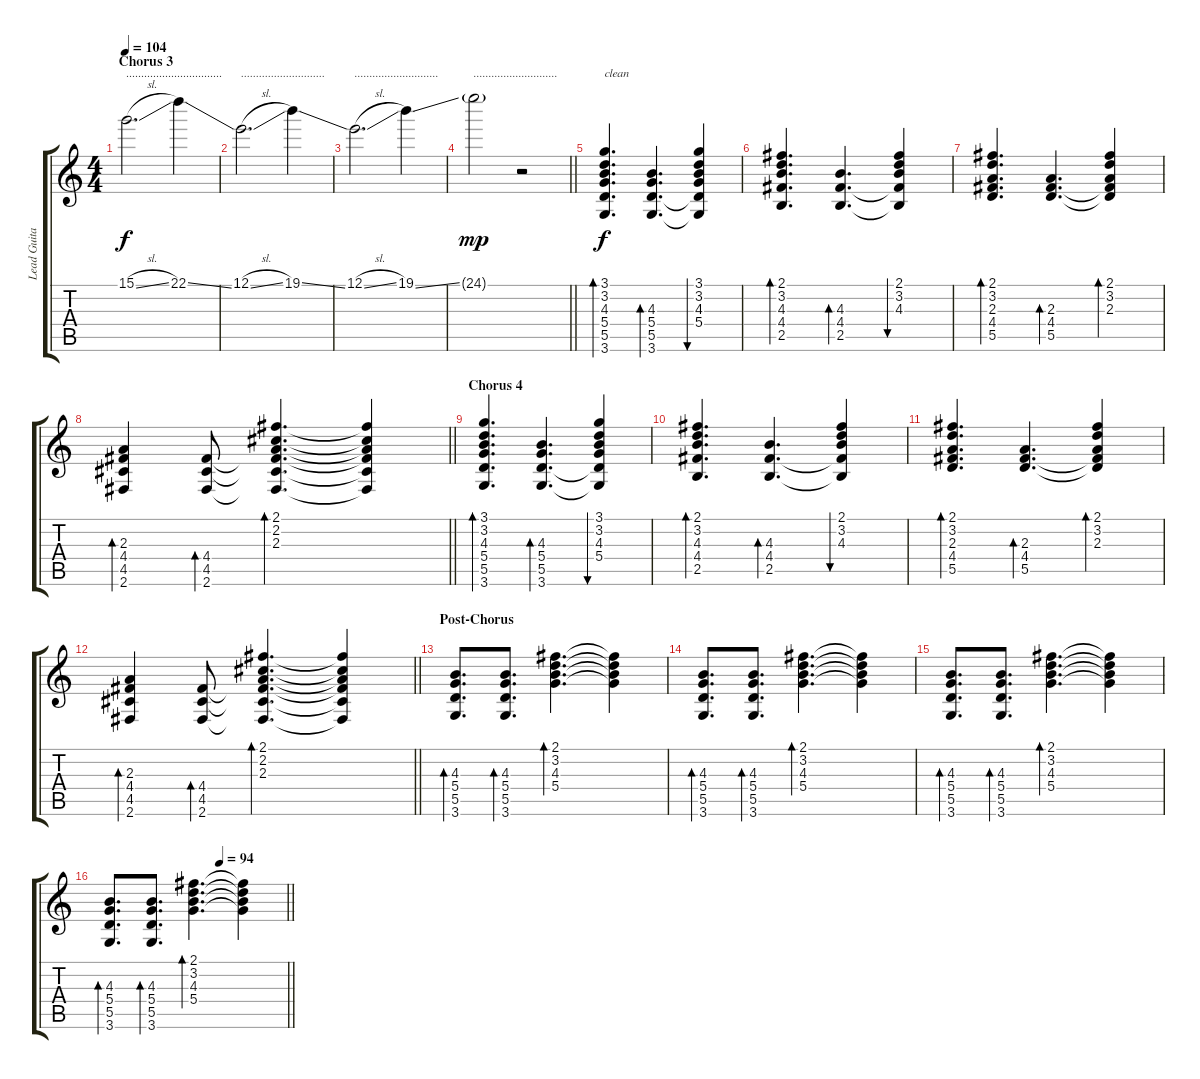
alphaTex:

\track ("Lead Guitar" "Lead Guita") {instrument electricguitarclean}
\staff {score tabs}
\tuning (E4 B3 G3 D3 A2 E2) {hide}
\ts (4 4)
\section ("" "Chorus 3")
\tempo 104
\clef g2
\ks c
15.1{sl}.2{d txt "................................" dy f} 22.1{ss}.4 |
12.1{sl}.2{d txt "............................"} 19.1{ss}.4 |
12.1{sl}.2{d txt "............................"} 19.1{ss}.4 |
\barLineRight lightlight
24.1{g}.2{txt "............................" dy mp} r.2 |
(3.1 3.2 4.3 5.4 5.5 3.6).4{d bd 60 txt "clean" dy f instrument electricguitarclean} (4.3 5.4 5.5 3.6).4{d bd 60} (3.1 3.2 4.3 5.4 5.5{t} 3.6{t}).4{bu 60} |
(2.1 3.2 4.3 4.4 2.5).4{d bd 60} (4.3 4.4 2.5).4{d bd 60} (2.1 3.2 4.3 4.4{t} 2.5{t}).4{bu 60} |
(2.1 3.2 2.3 4.4 5.5).4{d bd 60} (2.3 4.4 5.5).4{d bd 60} (2.1 3.2 2.3 4.4{t} 5.5{t}).4{bd 60} |
\barLineRight lightlight
(2.3 4.4 4.5 2.6).4{bd 60} (4.4 4.5 2.6).8{bd 60} (2.1 2.2 2.3 4.4{t} 4.5{t} 2.6{t}).4{d bd 60} (2.1{t} 2.2{t} 2.3{t} 4.4{t} 4.5{t} 2.6{t}).4 |
\section ("" "Chorus 4")
(3.1 3.2 4.3 5.4 5.5 3.6).4{d bd 60} (4.3 5.4 5.5 3.6).4{d bd 60} (3.1 3.2 4.3 5.4 5.5{t} 3.6{t}).4{bu 60} |
(2.1 3.2 4.3 4.4 2.5).4{d bd 60} (4.3 4.4 2.5).4{d bd 60} (2.1 3.2 4.3 4.4{t} 2.5{t}).4{bu 60} |
(2.1 3.2 2.3 4.4 5.5).4{d bd 60} (2.3 4.4 5.5).4{d bd 60} (2.1 3.2 2.3 4.4{t} 5.5{t}).4{bd 60} |
\barLineRight lightlight
(2.3 4.4 4.5 2.6).4{bd 60} (4.4 4.5 2.6).8{bd 60} (2.1 2.2 2.3 4.4{t} 4.5{t} 2.6{t}).4{d bd 60} (2.1{t} 2.2{t} 2.3{t} 4.4{t} 4.5{t} 2.6{t}).4 |
\section ("" "Post-Chorus")
(4.3 5.4 5.5 3.6).8{d bd 30} (4.3 5.4 5.5 3.6).8{d bd 30} (2.1 3.2 4.3 5.4).4{d bd 120} (2.1{t} 3.2{t} 4.3{t} 5.4{t}).4 |
(4.3 5.4 5.5 3.6).8{d bd 30} (4.3 5.4 5.5 3.6).8{d bd 30} (2.1 3.2 4.3 5.4).4{d bd 120} (2.1{t} 3.2{t} 4.3{t} 5.4{t}).4 |
(4.3 5.4 5.5 3.6).8{d bd 30} (4.3 5.4 5.5 3.6).8{d bd 30} (2.1 3.2 4.3 5.4).4{d bd 120} (2.1{t} 3.2{t} 4.3{t} 5.4{t}).4 |
\tempo (94 0.625)
\barLineRight lightlight
(4.3 5.4 5.5 3.6).8{d bd 30} (4.3 5.4 5.5 3.6).8{d bd 30} (2.1 3.2 4.3 5.4).4{d bd 120} (2.1{t} 3.2{t} 4.3{t} 5.4{t}).4
